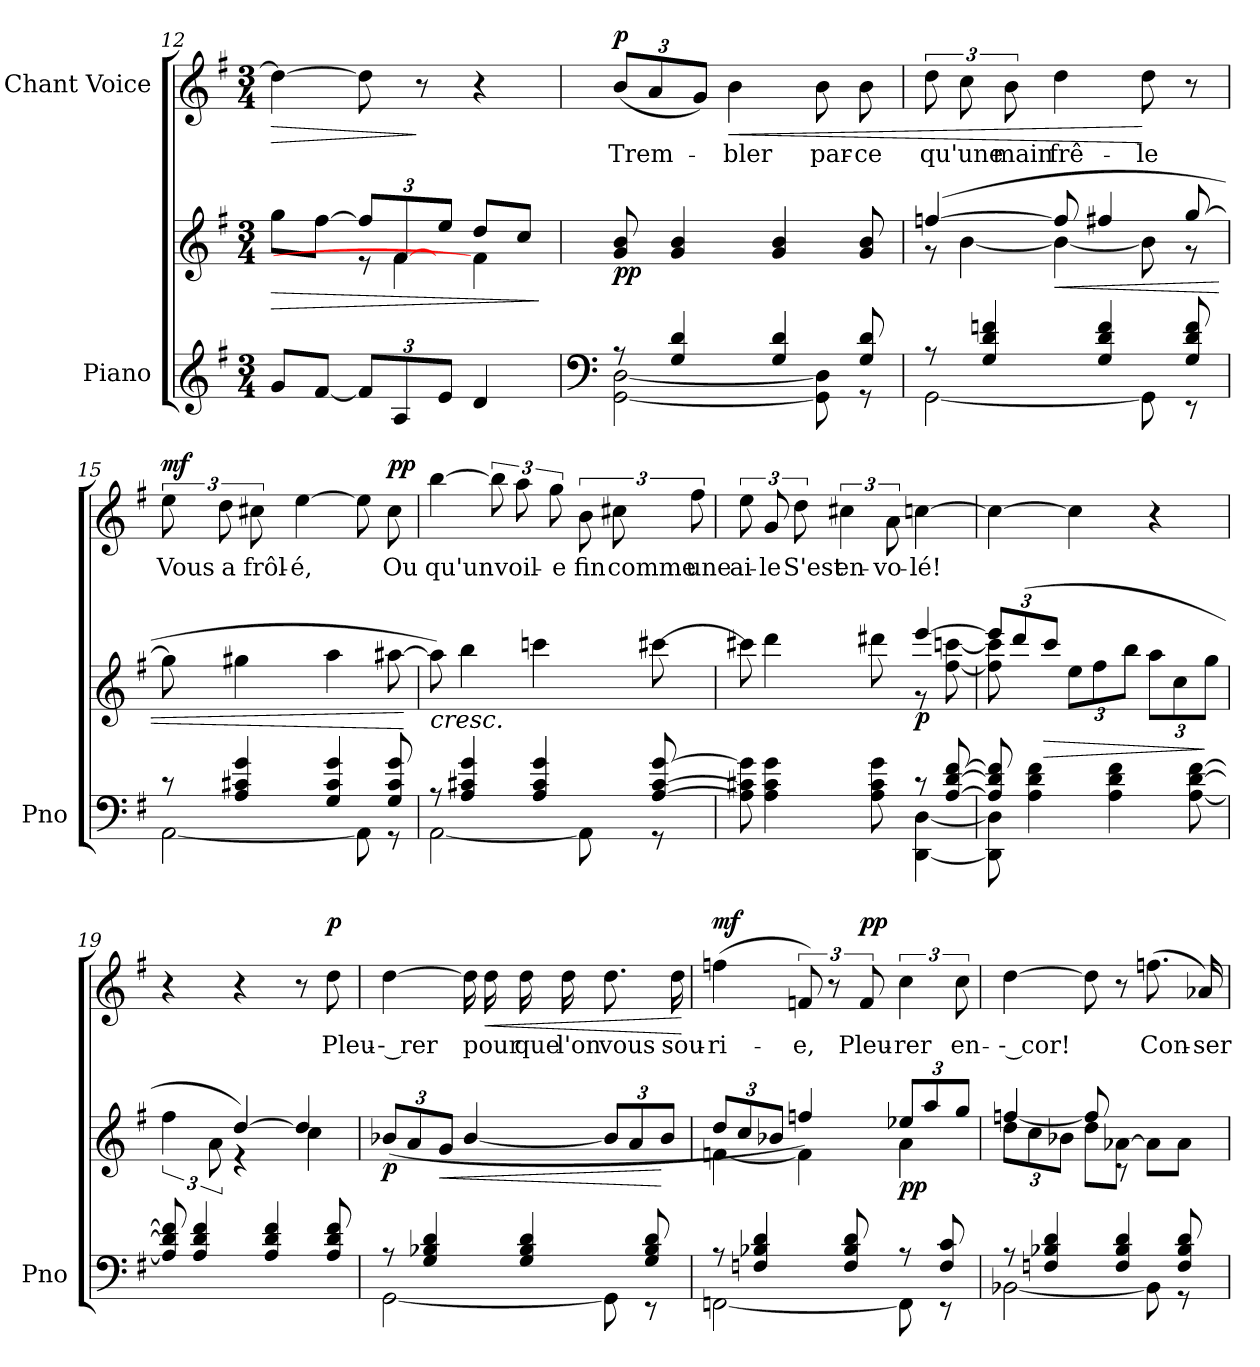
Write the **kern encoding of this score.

**kern	**kern	**dynam	**kern	**text	**dynam
*part2	*part2	*part2	*part1	*part1	*part1
*staff3	*staff2	*staff2/3	*staff1	*staff1	*staff1
*I"Piano	*	*	*I"Chant Voice	*	*
*I'Pno	*	*	*	*	*
*clefG2	*clefG2	*	*clefG2	*	*
*k[f#]	*k[f#]	*	*k[f#]	*	*
*M3/4	*M3/4	*	*M3/4	*	*
=12	=12	=12	=12	=12	=12
!	!	!LO:HP:b	!	!	!LO:HP:b
*	*^	*	*	*	*
*	*	*^	*	*	*	*
8g/L	8gg\L	4ryy	2ryy	>	4dd\_	.	>
[8f#/J	[8ff#\J	.	.	.	.	.	.
*	*Xbrackettup	*Xtuplet	*	*	*	*	*
12f#/L]	12ff#/L]	12r	.	.	8dd\]	.	.
!	!LO:N:head=solid	!	!	!	!	!	!
12A/	[12f#/	6f#\	.	.	.	.	.
.	.	.	.	.	8r	.	]
12e/J	12ee/J	.	.	.	.	.	.
4d/	8dd/L	4ryy	4f#\]	.	4r	.	.
.	8cc/J	.	.	.	.	.	.
*	*v	*v	*v	*	*	*	*
.	.	]	.	.	.
=13	=13	=13	=13	=13	=13
*clefF4	*	*	*	*	*
*^	*	*	*	*	*
*	*	*	*	*Xbrackettup	*	*
!	!	!	!LO:DY:b	!	!	!LO:DY:a
8r	[2GG\ [2D\	8g/ 8b/	pp	(12b/L	Trem-	p
.	.	.	.	12a/	.	.
4G/ 4d/	.	4g/ 4b/	.	.	.	.
.	.	.	.	12g/J)	.	.
!	!	!	!	!	!	!LO:HP:b
.	.	.	.	4b\	-bler	<
4G/ 4d/	.	4g/ 4b/	.	.	.	.
.	8GG\] 8D\]	.	.	8b\	par-	.
8G/ 8d/	8r	8g/ 8b/	.	8b\	-ce	.
=14	=14	=14	=14	=14	=14	=14
*	*	*^	*	*	*	*
*	*	*	*	*	*brackettup	*	*
8r	[2GG\	([4ffn/	12r	.	12dd\	qu'une	.
.	.	.	[6b\	.	12cc\	.	.
4G/ 4d/ 4fn/	.	.	.	.	.	.	.
.	.	.	.	.	12b\	main	.
!	!	!	!	!LO:HP:b	!	!	!
.	.	8ff/]	4b\_	<	4dd\	frê-	.
4G/ 4d/ 4f/	.	4ff#X/	.	.	.	.	.
.	8GG\]	.	8b\]	.	8dd\	-le	[
8G/ 8d/ 8f/	8r	[8gg/	8r	.	8r	.	.
=15	=15	=15	=15	=15	=15	=15	=15
!	!	!	!	!	!	!	!LO:DY:a
*	*	*v	*v	*	*	*	*
8r	[2AA\	8gg\]	.	12ee\	Vous	mf
.	.	.	.	12dd\	a	.
4A/ 4c#X/ 4g/	.	4gg#X\	.	.	.	.
.	.	.	.	12cc#X\	frôl-	.
.	.	.	.	[4ee\	-é,	.
4G/ 4c#/ 4g/	.	4aa\	.	.	.	.
.	8AA\]	.	.	8ee\]	.	.
!	!	!	!	!	!	!LO:DY:a
8G/ 8c#/ 8g/	8r	[8aa#X\	.	8cc#\	Ou	pp
*v	*v	*	*	*	*	*
.	.	[	.	.	.
=16	=16	=16	=16	=16	=16
*^	*	*	*	*	*
!	!	!LO:TX:b:i:t=cresc.	!	!	!	!
8r	[2AA\	8aa#\])	.	[4bb\	qu'un	.
4A/ 4c#X/ 4g/	.	4bb\	.	.	.	.
.	.	.	.	12bb\]	.	.
.	.	.	.	12aa\	voil-	.
4A/ 4c#/ 4g/	.	4cccn\	.	.	.	.
.	.	.	.	12gg\	-e	.
.	8AA\]	.	.	12b\	fin	.
.	.	.	.	12cc#X\	comme	.
[<8A/ [8c#/ [8g/	8r	[>8ccc#X\	.	.	.	.
.	.	.	.	12ff#\	une	.
=17	=17	=17	=17	=17	=17	=17
*Xtuplet	*	*	*	*	*	*
*	*	*^	*	*	*	*
12A\] 12c#X\] 12g\]	2ryy	12ccc#X\]	2ryy	.	12ee\	ai-	.
6A\ 6c#\ 6g\	.	6ddd\	.	.	12g/	-le	.
.	.	.	.	.	12dd\	S'est	.
8ryy	.	8ryy	.	.	6cc#X\	en-	.
8A\ 8c#\ 8g\	.	8ddd#X\	.	.	.	.	.
.	.	.	.	.	12a\	-vo-	.
!	!	!	!	!LO:DY:b	!	!	!
8r	[4DD\ [4D\	[4eee/	8r	p	[4ccn\	-lé!	.
[<8A/ [8d/ [8f#/	.	.	[8ff#\ [8cccn\	.	.	.	.
=18	=18	=18	=18	=18	=18	=18	=18
*	*	*tuplet	*	*	*	*	*
8A/] 8d/] 8f#/]	8DD\] 8D\]	12eee/L]	8ff#\] 8ccc\]	.	4cc\_	.	.
.	.	(12ddd/	.	.	.	.	.
4A\ 4d\ 4f#\	2ryy	.	2ryy	.	.	.	.
!	!	!	!	!LO:HP:b	!	!	!
.	.	12ccc/J	.	>	.	.	.
*	*	*brackettup	*	*	*	*	*
.	.	12ee\L	.	.	4cc\]	.	.
.	.	12ff#\	.	.	.	.	.
4A\ 4d\ 4f#\	.	.	.	.	.	.	.
.	.	12bb\J	.	.	.	.	.
.	.	12aa\L	.	.	4r	.	.
.	.	12cc\	.	.	.	.	.
[<8A\ [8d\ [8f#\	8ryy	.	8ryy	.	.	.	.
.	.	12gg\J	.	]	.	.	.
*v	*v	*	*	*	*	*	*
=19	=19	=19	=19	=19	=19	=19
8A/] 8d/] 8f#/]	6ff#\	4ryy	.	4r	.	.
4A/ 4d/ 4f#/	.	.	.	.	.	.
.	12a\	.	.	.	.	.
.	[4dd/)	4r	.	4r	.	.
4A/ 4d/ 4f#/	.	.	.	.	.	.
.	4dd/]	4cc\	.	8r	.	.
!	!	!	!	!	!	!LO:DY:a
8A/ 8d/ 8f#/	.	.	.	8dd\	Pleu-	p
*	*v	*v	*	*	*	*
=20	=20	=20	=20	=20	=20
*^	*	*	*	*	*
*	*	*Xbrackettup	*	*	*	*
!	!	!	!LO:DY:b	!	!	!
8r	[2GG\	(12b-X/L	p	[4dd\	-- rer	.
.	.	12a/	.	.	.	.
4G/ 4B-X/ 4d/	.	.	.	.	.	.
!	!	!	!LO:HP:b	!	!	!
.	.	12g/J	<	.	.	.
.	.	[<4b-/	.	16dd\]	.	.
!	!	!	!	!	!	!LO:HP:b
.	.	.	.	16dd\	pour	<
4G/ 4B-/ 4d/	.	.	.	16dd\	que	.
.	.	.	.	16dd\	l'on	.
.	8GG\]	12b-/L]	.	8.dd\	vous	.
.	.	12a/	.	.	.	.
8G/ 8B-/ 8d/	8r	.	.	.	.	.
.	.	12b-/J	[	.	.	.
.	.	.	.	16dd\	sou-	.
*v	*v	*	*	*	*	*
.	.	.	.	.	[
=21	=21	=21	=21	=21	=21
*^	*^	*	*	*	*
!	!	!	!	!	!	!	!LO:DY:a
8r	[2FFn\	12dd/L	[4fn\	.	(4ffn\	-ri-	mf
.	.	12cc/	.	.	.	.	.
4Fn/ 4B-X/ 4d/	.	.	.	.	.	.	.
.	.	12b-X/J	.	.	.	.	.
.	.	4ffn/)	4f\]	.	12fn/)	-e,	.
.	.	.	.	.	12r	.	.
8F/ 8B-/ 8d/	.	.	.	.	.	.	.
!	!	!	!	!	!	!	!LO:DY:a
.	.	.	.	.	12f/	Pleu-	pp
!	!	!	!	!LO:DY:b	!	!	!
8r	8FF\]	12ee-X/L	4a\	pp	6cc\	-rer	.
.	.	12aa/	.	.	.	.	.
8F/ 8c/	8r	.	.	.	.	.	.
.	.	12gg/J	.	.	12cc\	en-	.
=22	=22	=22	=22	=22	=22	=22	=22
8r	[2BB-X\	12dd\L	[4ffn/	.	[4dd\	-- cor!	.
.	.	12cc\	.	.	.	.	.
4Fn/ 4B-X/ 4d/	.	.	.	.	.	.	.
.	.	12b-X\J	.	.	.	.	.
.	.	8dd\L	8ff/]	.	8dd\]	.	.
4F/ 4B-/ 4d/	.	[8a-X\J	8r	.	8r	.	.
.	8BB-\]	8a-\L]	4ryy	.	(8.ffn\	Con-	.
8F/ 8B-/ 8d/	8r	8a-\J	.	.	.	.	.
.	.	.	.	.	16a-X/)	-ser-	.
*v	*v	*	*	*	*	*	*
*	*v	*v	*	*	*	*
=	=	=	=	=	=
*-	*-	*-	*-	*-	*-
